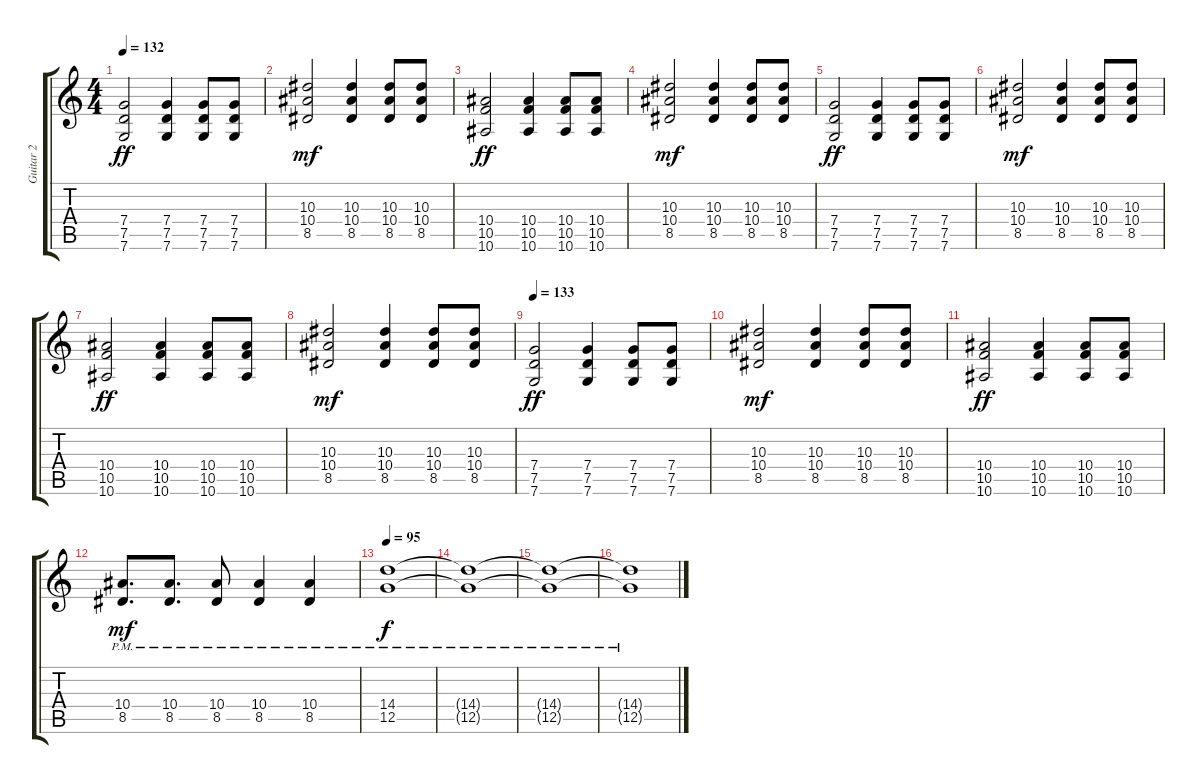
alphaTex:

\track ("Guitar 2" "Guitar 2") {instrument distortionguitar}
\staff {score tabs}
\tuning (D4 A3 F3 C3 G2 C2) {hide}
\ts (4 4)
\tempo 132
\clef g2
\ks c
(7.4 7.5 7.6).2{dy ff} (7.4 7.5 7.6).4 (7.4 7.5 7.6).8 (7.4 7.5 7.6).8 |
(10.3 10.4 8.5).2{dy mf} (10.3 10.4 8.5).4 (10.3 10.4 8.5).8 (10.3 10.4 8.5).8 |
(10.4 10.5 10.6).2{dy ff} (10.4 10.5 10.6).4 (10.4 10.5 10.6).8 (10.4 10.5 10.6).8 |
(10.3 10.4 8.5).2{dy mf} (10.3 10.4 8.5).4 (10.3 10.4 8.5).8 (10.3 10.4 8.5).8 |
(7.4 7.5 7.6).2{dy ff} (7.4 7.5 7.6).4 (7.4 7.5 7.6).8 (7.4 7.5 7.6).8 |
(10.3 10.4 8.5).2{dy mf} (10.3 10.4 8.5).4 (10.3 10.4 8.5).8 (10.3 10.4 8.5).8 |
(10.4 10.5 10.6).2{dy ff} (10.4 10.5 10.6).4 (10.4 10.5 10.6).8 (10.4 10.5 10.6).8 |
(10.3 10.4 8.5).2{dy mf} (10.3 10.4 8.5).4 (10.3 10.4 8.5).8 (10.3 10.4 8.5).8 |
\tempo 133
(7.4 7.5 7.6).2{dy ff} (7.4 7.5 7.6).4 (7.4 7.5 7.6).8 (7.4 7.5 7.6).8 |
(10.3 10.4 8.5).2{dy mf} (10.3 10.4 8.5).4 (10.3 10.4 8.5).8 (10.3 10.4 8.5).8 |
(10.4 10.5 10.6).2{dy ff} (10.4 10.5 10.6).4 (10.4 10.5 10.6).8 (10.4 10.5 10.6).8 |
(10.4{pm} 8.5{pm}).8{d dy mf} (10.4{pm} 8.5{pm}).8{d} (10.4{pm} 8.5{pm}).8 (10.4{pm} 8.5{pm}).4 (10.4{pm} 8.5{pm}).4 |
\tempo 95
(14.4{pm} 12.5{pm}).1{dy f} |
(14.4{pm t} 12.5{pm t}).1 |
(14.4{pm t} 12.5{pm t}).1 |
(14.4{pm t} 12.5{pm t}).1
